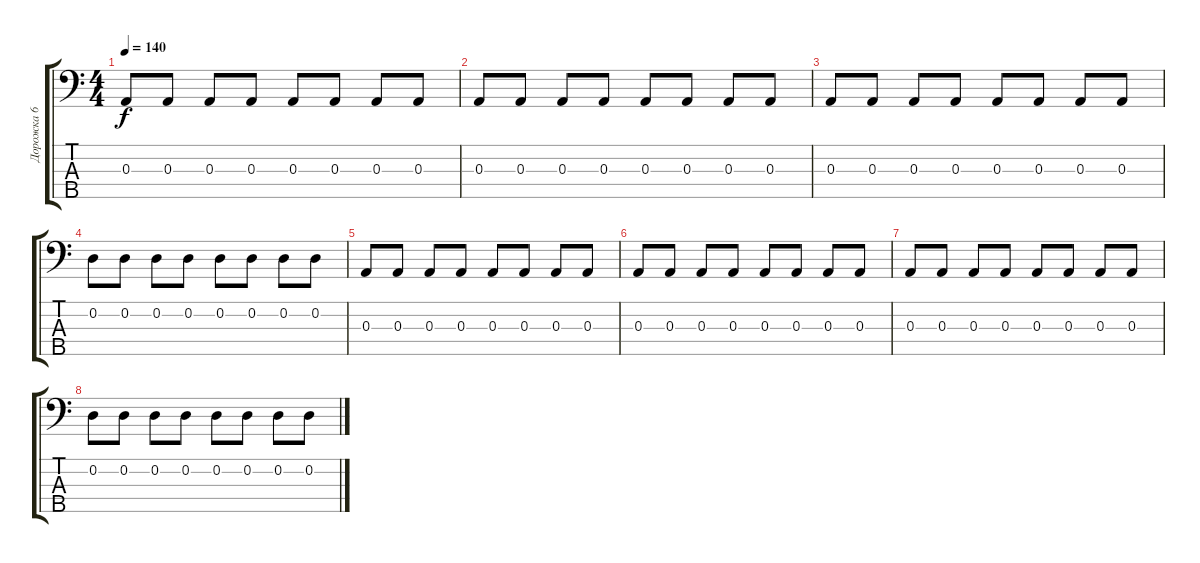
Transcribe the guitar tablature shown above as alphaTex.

\track ("Дорожка 6" "Дорожка 6") {instrument electricbasspick}
\staff {score tabs}
\tuning (G2 D2 A1 E1 B0) {hide}
\ts (4 4)
\tempo 140
\clef f4
\ks c
0.3.8{dy f} 0.3.8 0.3.8 0.3.8 0.3.8 0.3.8 0.3.8 0.3.8 |
0.3.8 0.3.8 0.3.8 0.3.8 0.3.8 0.3.8 0.3.8 0.3.8 |
0.3.8 0.3.8 0.3.8 0.3.8 0.3.8 0.3.8 0.3.8 0.3.8 |
0.2.8 0.2.8 0.2.8 0.2.8 0.2.8 0.2.8 0.2.8 0.2.8 |
0.3.8 0.3.8 0.3.8 0.3.8 0.3.8 0.3.8 0.3.8 0.3.8 |
0.3.8 0.3.8 0.3.8 0.3.8 0.3.8 0.3.8 0.3.8 0.3.8 |
0.3.8 0.3.8 0.3.8 0.3.8 0.3.8 0.3.8 0.3.8 0.3.8 |
0.2.8 0.2.8 0.2.8 0.2.8 0.2.8 0.2.8 0.2.8 0.2.8
